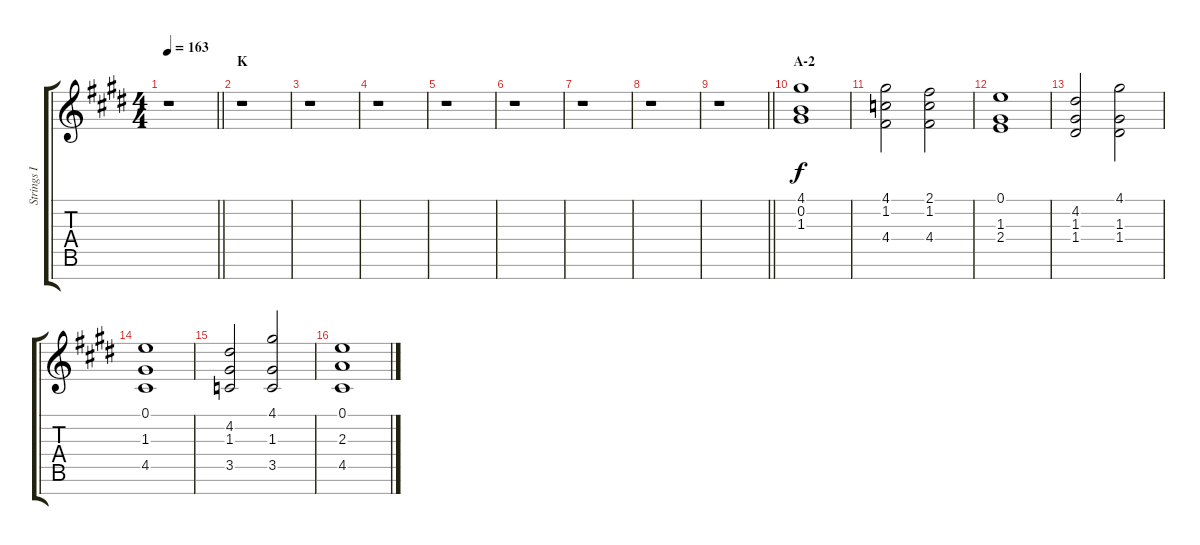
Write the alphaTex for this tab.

\track ("Strings I" "Strings I") {instrument stringensemble1}
\staff {score tabs}
\tuning (E5 B4 G4 D4 A3 E3 B2) {hide}
\ts (4 4)
\tempo 163
\clef g2
\barLineRight lightlight
\ks e
r.1{dy f} |
\section ("" "K")
r.1 |
r.1 |
r.1 |
r.1 |
r.1 |
r.1 |
r.1 |
\barLineRight lightlight
r.1 |
\section ("" "A-2")
(4.1 0.2 1.3).1 |
(4.1 1.2 4.4).2 (2.1 1.2 4.4).2 |
(0.1 1.3 2.4).1 |
(4.2 1.3 1.4).2 (4.1 1.3 1.4).2 |
(0.1 1.3 4.5).1 |
(4.2 1.3 3.5).2 (4.1 1.3 3.5).2 |
(0.1 2.3 4.5).1
